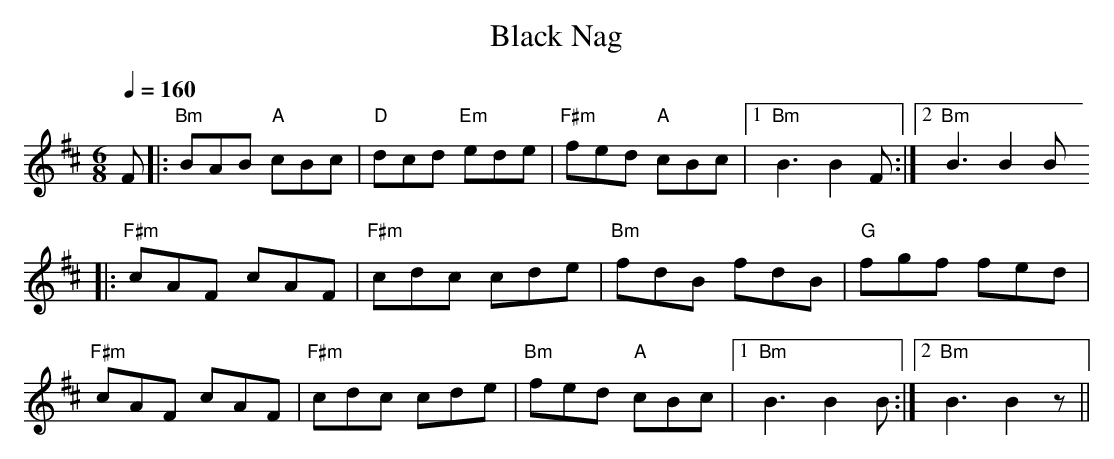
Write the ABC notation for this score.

X:1
T:Black Nag
M:6/8
L:1/8
Q:1/4=160
V:1  clef=treble
K:Bm
V:1
F \
|: "Bm"BAB "A"cBc | "D"dcd "Em"ede | "F#m"fed "A"cBc |1 "Bm" B3 B2 F :|2 "Bm" B3 B2 B
V:1
|: "F#m" cAF cAF | "F#m"cdc cde | "Bm"fdB fdB | "G"fgf fed |
 "F#m" cAF cAF | "F#m"cdc cde | "Bm"fed "A" cBc |1 "Bm"B3 B2 B  :|2 "Bm" B3 B2 z ||
